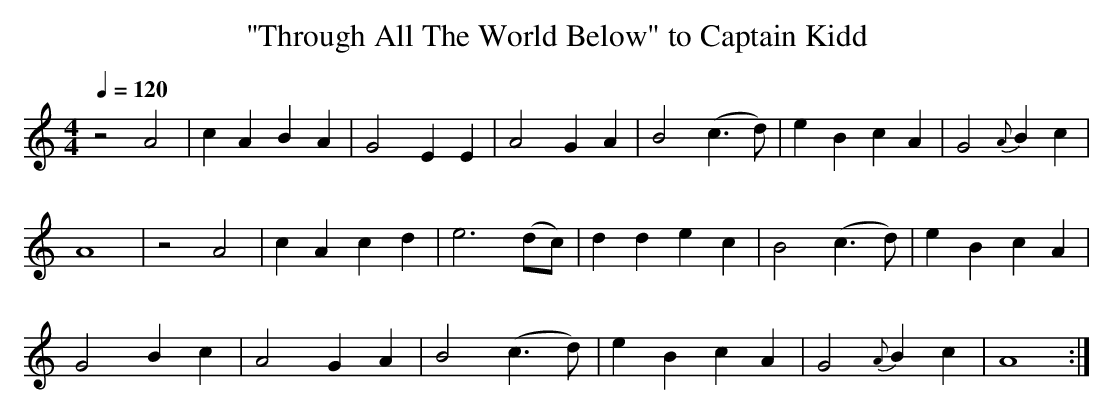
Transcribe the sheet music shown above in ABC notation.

X:1
T:"Through All The World Below" to Captain Kidd
Q:1/4=120
M:4/4
L:1/8
K:C
z4 A4 |c2 A2 B2 A2 |G4 E2 E2 |A4 G2 A2 |B4 (c3 d) |e2 B2 c2 A2 |G4 {A}B2 c2 |
A8 |z4 A4 |c2 A2 c2 d2 |e6 (dc) |d2 d2 e2 c2 |B4 (c3 d) |e2 B2 c2 A2 |
G4 B2 c2 |A4 G2 A2 |B4 (c3 d) |e2 B2 c2 A2 |G4 {A}B2 c2 |A8 :|
